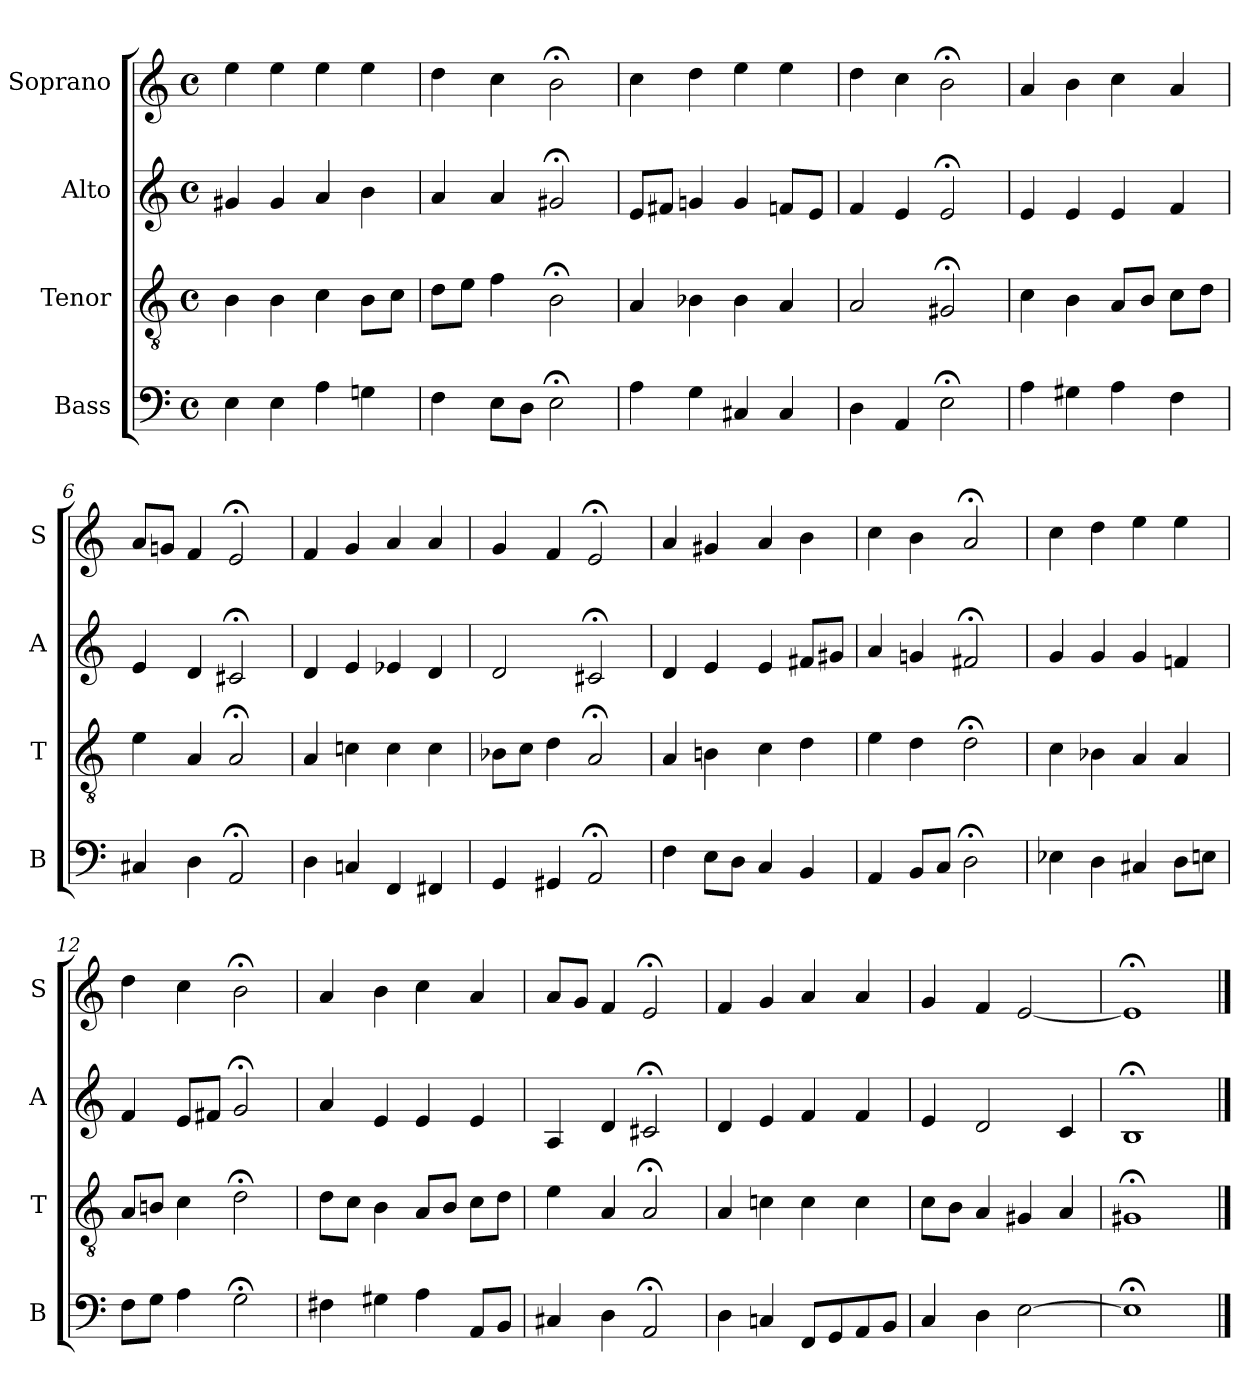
**kern	**kern	**kern	**kern
*part4	*part3	*part2	*part1
*staff4	*staff3	*staff2	*staff1
*I"Bass	*I"Tenor	*I"Alto	*I"Soprano
*I'B	*I'T	*I'A	*I'S
*clefF4	*clefGv2	*clefG2	*clefG2
*k[]	*k[]	*k[]	*k[]
*a:	*a:	*a:	*a:
*M4/4	*M4/4	*M4/4	*M4/4
*met(c)	*met(c)	*met(c)	*met(c)
*MM100	*MM100	*MM100	*MM100
=1	=1	=1	=1
4E	4B	4g#X	4ee
4E	4B	4g#	4ee
4A	4c	4a	4ee
4Gn	8BL	4b	4ee
.	8cJ	.	.
=2	=2	=2	=2
4F	8dL	4a	4dd
.	8eJ	.	.
8EL	4f	4a	4cc
8DJ	.	.	.
2E;<	2B;<	2g#X;<	2b;<
=3	=3	=3	=3
4A	4A	8eL	4cc
.	.	8f#XJ	.
4G	4B-X	4gn	4dd
4C#X	4B-	4g	4ee
4C#	4A	8fnL	4ee
.	.	8eJ	.
=4	=4	=4	=4
4D	2A	4f	4dd
4AA	.	4e	4cc
2E;<	2G#X;<	2e;<	2b;<
=5	=5	=5	=5
4A	4c	4e	4a
4G#X	4B	4e	4b
4A	8AL	4e	4cc
.	8BJ	.	.
4F	8cL	4f	4a
.	8dJ	.	.
=6	=6	=6	=6
4C#X	4e	4e	8aL
.	.	.	8gnJ
4D	4A	4d	4f
2AA;<	2A;<	2c#X;<	2e;<
=7	=7	=7	=7
4D	4A	4d	4f
4Cn	4cn	4e	4g
4FF	4c	4e-X	4a
4FF#X	4c	4d	4a
=8	=8	=8	=8
4GG	8B-XL	2d	4g
.	8cJ	.	.
4GG#X	4d	.	4f
2AA;<	2A;<	2c#X;<	2e;<
=9	=9	=9	=9
4F	4A	4d	4a
8EL	4Bn	4e	4g#X
8DJ	.	.	.
4C	4c	4e	4a
4BB	4d	8f#XL	4b
.	.	8g#XJ	.
=10	=10	=10	=10
4AA	4e	4a	4cc
8BBL	4d	4gn	4b
8CJ	.	.	.
2D;<	2d;<	2f#X;<	2a;<
=11	=11	=11	=11
4E-X	4c	4g	4cc
4Di	4B-Xi	4gi	4ddi
4C#X	4A	4g	4ee
8DL	4A	4fn	4ee
8EnJ	.	.	.
=12	=12	=12	=12
8FL	8AL	4f	4dd
8GJ	8BnJ	.	.
4A	4c	8eL	4cc
.	.	8f#XJ	.
2G;<	2d;<	2g;<	2b;<
=13	=13	=13	=13
4F#X	8dL	4a	4a
.	8cJ	.	.
4G#X	4B	4e	4b
4A	8AL	4e	4cc
.	8BJ	.	.
8AAL	8cL	4e	4a
8BBJ	8dJ	.	.
=14	=14	=14	=14
4C#X	4e	4A	8aL
.	.	.	8gJ
4D	4A	4d	4f
2AA;<	2A;<	2c#X;<	2e;<
=15	=15	=15	=15
4D	4A	4d	4f
4Cn	4cn	4e	4g
8FFL	4c	4f	4a
8GG	.	.	.
8AA	4c	4f	4a
8BBJ	.	.	.
=16	=16	=16	=16
4C	8cL	4e	4g
.	8BJ	.	.
4D	4A	2d	4f
[2E	4G#X	.	[2e
.	4A	4c	.
=17	=17	=17	=17
1E;<]	1G#X;<	1B;<	1e;<]
==	==	==	==
*-	*-	*-	*-
